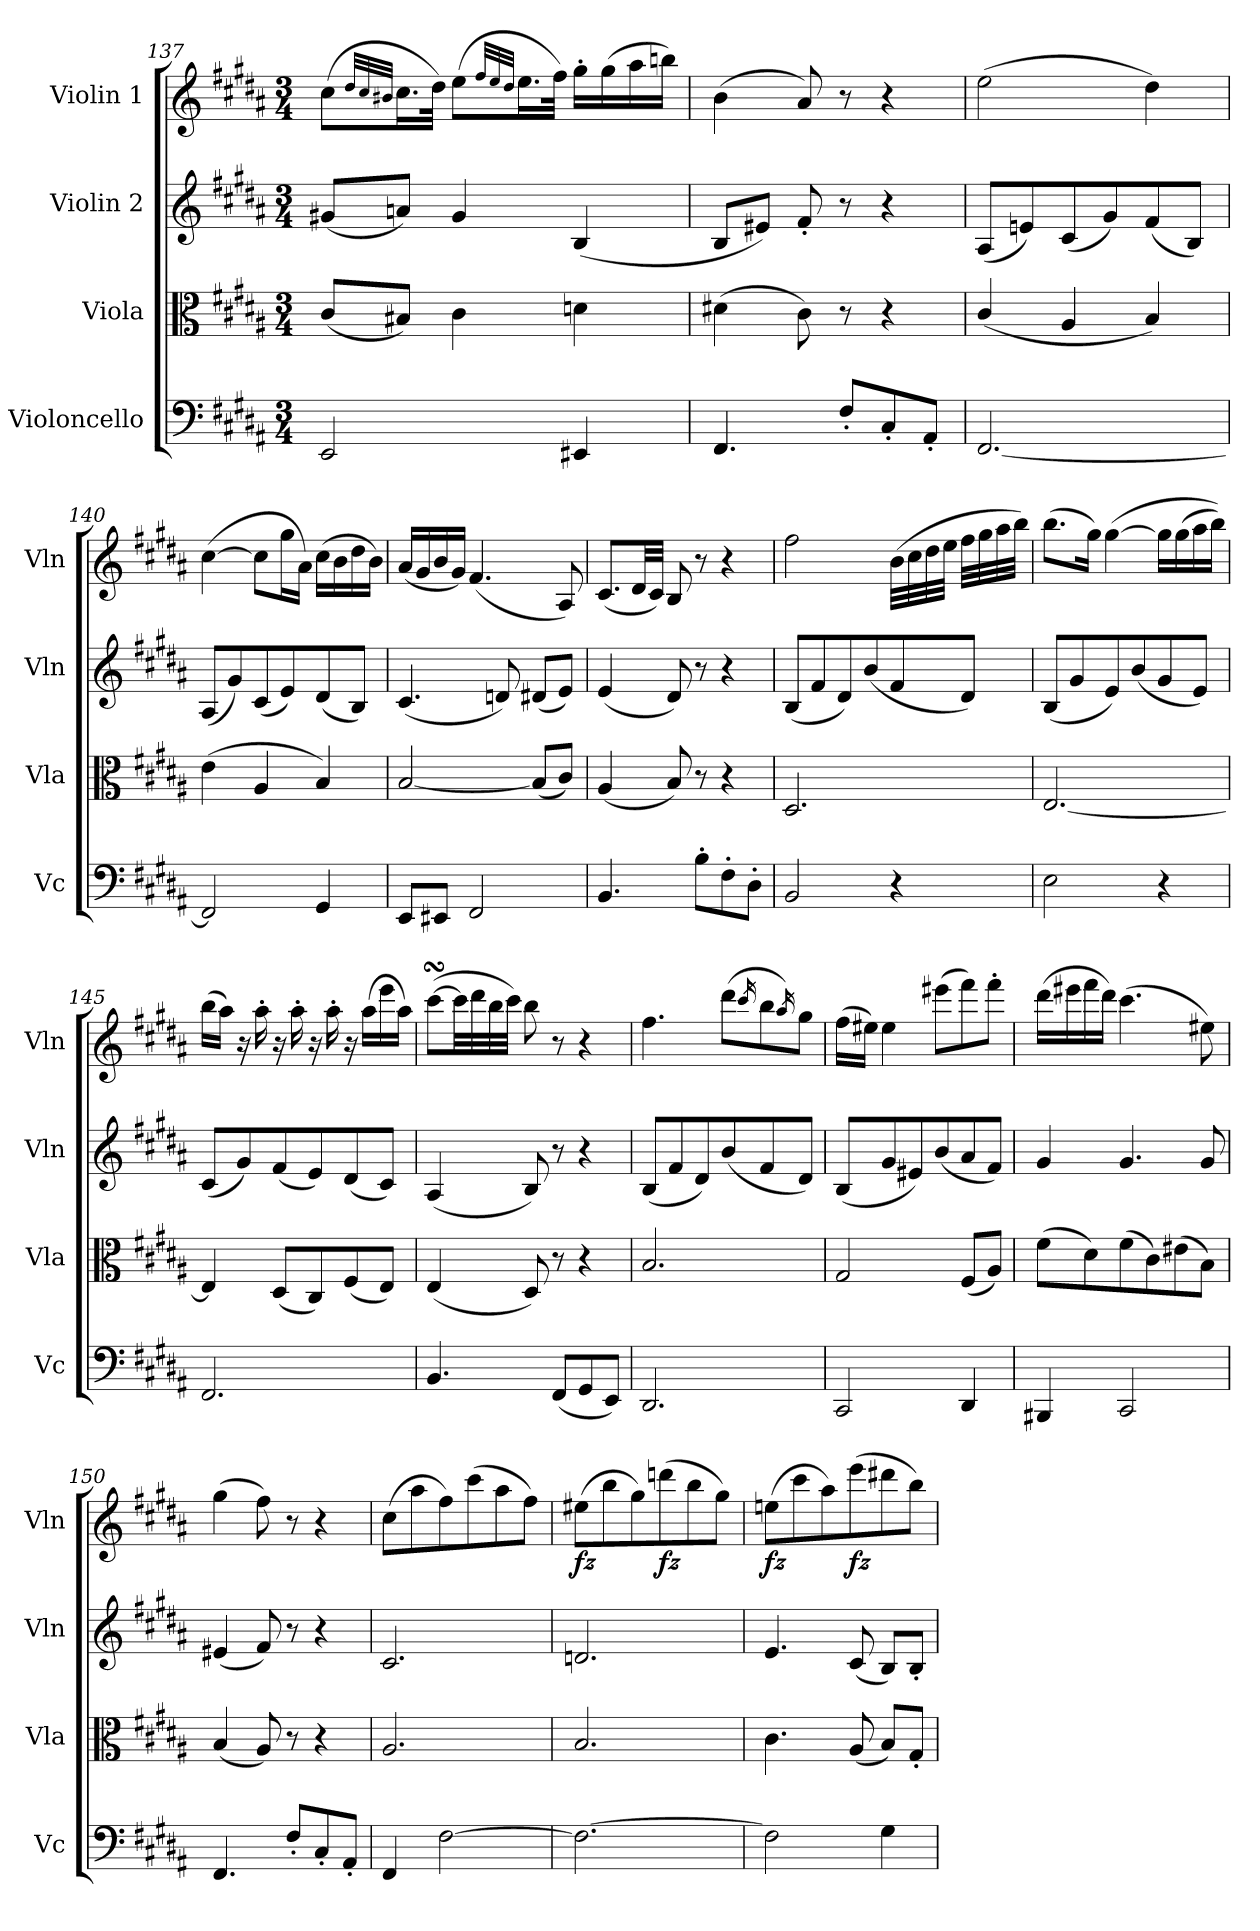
**kern	**kern	**kern	**kern	**dynam
*part4	*part3	*part2	*part1	*part1
*staff4	*staff3	*staff2	*staff1	*staff1
*I"Violoncello	*I"Viola	*I"Violin 2	*I"Violin 1	*
*I'Vc	*I'Vla	*I'Vln	*I'Vln	*
*clefF4	*clefC3	*clefG2	*clefG2	*
*k[f#c#g#d#a#]	*k[f#c#g#d#a#]	*k[f#c#g#d#a#]	*k[f#c#g#d#a#]	*
*M3/4	*M3/4	*M3/4	*M3/4	*
=137	=137	=137	=137	=137
2EE/	(<8c#/L	(<8g#X/L	(>8cc#\L	.
.	.	.	32qdd#/LLL	.
.	.	.	32qcc#/	.
.	.	.	32qb#X/JJJ	.
.	8B#X/J)	8an/J)	16.cc#\L	.
.	.	.	32dd#\JJk)	.
.	4c#\	4g#/	(>8ee\L	.
.	.	.	32qff#/LLL	.
.	.	.	32qee/	.
.	.	.	32qdd#/JJJ	.
.	.	.	16.ee\L	.
.	.	.	32ff#\JJk)	.
4EE#X/	4dn\	(<4B/	16gg#'\LL	.
.	.	.	(>16gg#\	.
.	.	.	16aa#\	.
.	.	.	16bbn\JJ)	.
=138	=138	=138	=138	=138
4.FF#/	(>4d#X\	8B/L	(>4b\	.
.	.	8e#X/J)	.	.
.	8c#\)	8f#'/	8a#/)	.
8F#'/L	8r	8r	8r	.
8C#'/	4r	4r	4r	.
8AA#'/J	.	.	.	.
=139	=139	=139	=139	=139
[2.FF#/	(<4c#/	(<8A#/L	(>2ee\	.
.	.	8en/)	.	.
.	4A#/	(<8c#/	.	.
.	.	8g#/)	.	.
.	4B/)	(<8f#/	4dd#\)	.
.	.	8B/J)	.	.
!!LO:LB:g=z
=140	=140	=140	=140	=140
2FF#/]	(>4e\	(<8A#/L	(>[4cc#\	.
.	.	8g#/)	.	.
.	4A#/	(<8c#/	8cc#\L]	.
.	.	8e/)	16gg#\L	.
.	.	.	16a#\JJ)	.
4GG#/	4B/)	(<8d#/	(>16cc#\LL	.
.	.	.	16b\	.
.	.	8B/J)	16dd#\	.
.	.	.	16b\JJ)	.
=141	=141	=141	=141	=141
8EE/L	[2B/	(<4.c#/	(<16a#/LL	.
.	.	.	16g#/	.
8EE#X/J	.	.	16b/	.
.	.	.	16g#/JJ)	.
2FF#/	.	.	(<4.f#/	.
.	.	8dn/)	.	.
.	(<8B/L]	(<8d#X/L	.	.
.	8c#/J)	8e/J)	8A#/)	.
=142	=142	=142	=142	=142
4.BB/	(<4A#/	(<4e/	(<8.c#/L	.
.	.	.	32d#/LL	.
.	.	.	32c#/JJJ)	.
.	8B/)	8d#/)	8B/	.
8B'\L	8r	8r	8r	.
8F#'\	4r	4r	4r	.
8D#'\J	.	.	.	.
=143	=143	=143	=143	=143
2BB/	2.D#/	(<8B/L	2ff#\	.
.	.	8f#/	.	.
.	.	8d#/)	.	.
.	.	(<8b/	.	.
4r	.	8f#/	(>32b\LLL	.
.	.	.	32cc#\	.
.	.	.	32dd#\	.
.	.	.	32ee\JJJ	.
.	.	8d#/J)	32ff#\LLL	.
.	.	.	32gg#\	.
.	.	.	32aa#\	.
.	.	.	32bb\JJJ)	.
=144	=144	=144	=144	=144
2E\	[2.E/	(<8B/L	(>8.bb\L	.
.	.	8g#/	.	.
.	.	.	16gg#\Jk)	.
.	.	8e/)	(>[4gg#\	.
.	.	(<8b/	.	.
4r	.	8g#/	16gg#\LL]	.
.	.	.	(>16gg#\	.
.	.	8e/J)	16aa#\	.
.	.	.	16bb\JJ))	.
!!LO:LB:g=z
=145	=145	=145	=145	=145
2.FF#/	4E/]	(<8c#/L	(>16bb\LL	.
.	.	.	16aa#\JJ)	.
.	.	8g#/)	16r	.
.	.	.	16aa#'\	.
.	(<8D#/L	(<8f#/	16r	.
.	.	.	16aa#'\	.
.	8C#/)	8e/)	16r	.
.	.	.	16aa#'\	.
.	(<8F#/	(<8d#/	16r	.
.	.	.	(>16aa#\LL	.
.	8E/J)	8c#/J)	16eee\	.
.	.	.	16aa#\JJ)	.
=146	=146	=146	=146	=146
4.BB/	(<4E/	(<4A#/	(>[8ccc#sSSS\L	.
.	.	.	32ccc#\LL]	.
.	.	.	32ddd#\	.
.	.	.	32bb\	.
.	.	.	32ccc#\JJJ)	.
.	8D#/)	8B/)	8bb\	.
(<8FF#/L	8r	8r	8r	.
8GG#/	4r	4r	4r	.
8EE/J)	.	.	.	.
=147	=147	=147	=147	=147
2.DD#/	2.B/	(<8B/L	4.ff#\	.
.	.	8f#/	.	.
.	.	8d#/)	.	.
.	.	(<8b/	(>8ddd#\L	.
.	.	.	16qccc#/	.
.	.	8f#/	8bb\	.
.	.	.	16qaa#/)	.
.	.	8d#/J)	8gg#\J	.
=148	=148	=148	=148	=148
2CC#/	2G#/	(<8B/L	(>16ff#\LL	.
.	.	.	16ee#X\JJ)	.
.	.	8g#/	4ee#\	.
.	.	8e#X/)	.	.
.	.	(<8b/	(>8eee#X\L	.
4DD#/	(<8F#/L	8a#/	8fff#\)	.
.	8A#/J)	8f#/J)	8fff#'\J	.
=149	=149	=149	=149	=149
4BBB#X/	(>8f#\L	4g#/	(>16ddd#\LL	.
.	.	.	16eee#X\	.
.	8d#\)	.	16fff#\	.
.	.	.	16ddd#\JJ)	.
2CC#/	(>8f#\	4.g#/	(>4.ccc#\	.
.	8c#\)	.	.	.
.	(>8e#X\	.	.	.
.	8B\J)	8g#/	8ee#X\)	.
!!LO:PB:g=z
=150	=150	=150	=150	=150
4.FF#/	(<4B/	(<4e#X/	(>4gg#\	.
.	8A#/)	8f#/)	8ff#\)	.
8F#'/L	8r	8r	8r	.
8C#'/	4r	4r	4r	.
8AA#'/J	.	.	.	.
=151	=151	=151	=151	=151
4FF#/	2.A#/	2.c#/	(>8cc#\L	.
.	.	.	8aa#\	.
[2F#\	.	.	8ff#\)	.
.	.	.	(>8ccc#\	.
.	.	.	8aa#\	.
.	.	.	8ff#\J)	.
=152	=152	=152	=152	=152
!	!	!	!	!LO:DY:b
2.F#\_	2.B/	2.dn/	(>8ee#X\L	fz
.	.	.	8bb\	.
.	.	.	8gg#\)	.
!	!	!	!	!LO:DY:b
.	.	.	(>8dddn\	fz
.	.	.	8bb\	.
.	.	.	8gg#\J)	.
=153	=153	=153	=153	=153
!	!	!	!	!LO:DY:b
2F#\]	4.c#\	4.e/	(>8een\L	fz
.	.	.	8ccc#\	.
.	.	.	8aa#\)	.
!	!	!	!	!LO:DY:b
.	(<8A#/	(<8c#/	(>8eee\	fz
4G#\	8B/L)	8B/L)	8ddd#X\	.
.	8G#'/J	8B'/J	8bb\J)	.
=	=	=	=	=
*-	*-	*-	*-	*-
